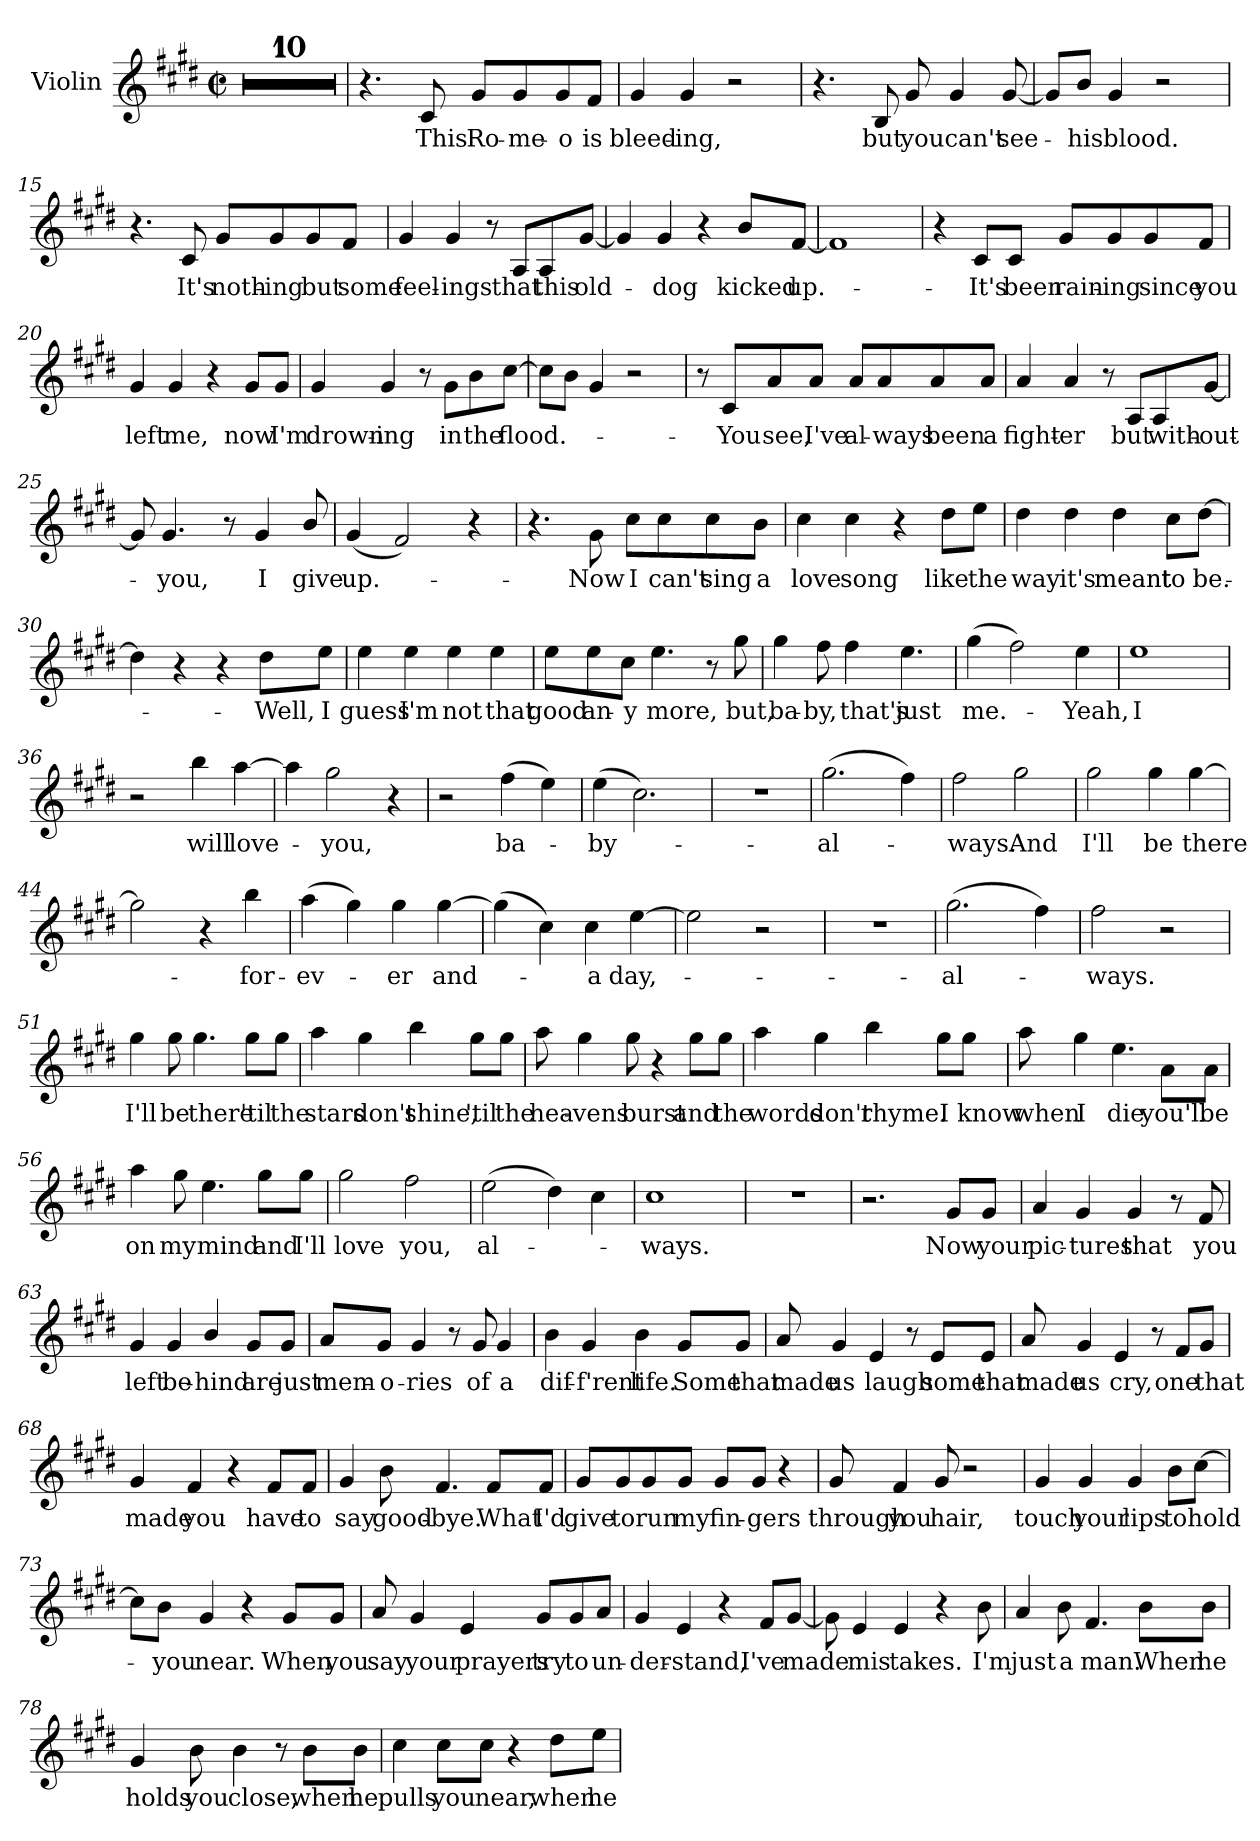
**kern	**text
*part1	*part1
*staff1	*staff1
*I"Violin	*
*I'Vln	*
*clefG2	*
*k[f#c#g#d#]	*
*E:	*
*M2/2	*
*met(c|)	*
=1	=1
1r	.
=2	=2
1r	.
=3	=3
1r	.
=4	=4
1r	.
=5	=5
1r	.
=6	=6
1r	.
=7	=7
1r	.
=8	=8
1r	.
=9	=9
1r	.
=10	=10
1r	.
=11	=11
4.r	.
8c#/	This
8g#/L	Ro-
8g#/	-me-
8g#/	-o
8f#/J	is
=12	=12
4g#/	bleed-
4g#/	-ing,
2r	.
!!LO:LB:g=z
=13	=13
4.r	.
8B/	but
8g#/	you
4g#/	can't
[8g#/	see-
=14	=14
8g#/L]	.
8b/J	-his
4g#/	blood.
2r	.
=15	=15
4.r	.
8c#/	It's
8g#/L	noth-
8g#/	-ing
8g#/	but
8f#/J	some
=16	=16
4g#/	feel-
4g#/	-ings
8r	.
8A/L	that
8A/	this
[8g#/J	old-
!!LO:LB:g=z
=17	=17
4g#/]	.
4g#/	-dog
4r	.
8b/L	kicked
[8f#/J	up.-
=18	=18
1f#]	.
=19	=19
4r	.
8c#/L	-It's
8c#/J	been
8g#/L	rain-
8g#/	-ing
8g#/	since
8f#/J	you
=20	=20
4g#/	left
4g#/	me,
4r	.
8g#/L	now
8g#/J	I'm
!!LO:LB:g=z
=21	=21
4g#/	drown-
4g#/	-ing
8r	.
8g#\L	in
8b\	the
[8cc#\J	flood.-
=22	=22
8cc#\L]	.
8b\J	.
4g#/	.
2r	.
=23	=23
8r	.
8c#/L	-You
8a/	see,
8a/J	I've
8a/L	al-
8a/	-ways
8a/	been
8a/J	a
=24	=24
4a/	fight-
4a/	-er
8r	.
8A/L	but
8A/	with-
[8g#/J	-out-
!!LO:LB:g=z
=25	=25
8g#/]	.
4.g#/	-you,
8r	.
4g#/	I
8b/	give
=26	=26
(4g#/	up.-
2f#/)	.
4r	.
=27	=27
4.r	.
8g#\	-Now
8cc#\L	I
8cc#\	can't
8cc#\	sing
8b\J	a
=28	=28
4cc#\	love
4cc#\	song
4r	.
8dd#\L	like
8ee\J	the
=29	=29
4dd#\	way
4dd#\	it's
4dd#\	meant
8cc#\L	to
[8dd#\J	be.-
!!LO:LB:g=z
=30	=30
4dd#\]	.
4r	.
4r	.
8dd#\L	-Well,
8ee\J	I
=31	=31
4ee\	guess
4ee\	I'm
4ee\	not
4ee\	that
=32	=32
8ee\L	good
8ee\	an-
8cc#\J	-y
4.ee\	more,
8r	.
8gg#\	but,
=33	=33
4gg#\	ba-
8ff#\	-by,
4ff#\	that's
4.ee\	just
=34	=34
(4gg#\	me.-
2ff#\)	.
4ee\	-Yeah,
=35	=35
1ee	I
!!LO:LB:g=z
=36	=36
2r	.
4bb\	will
[4aa\	love-
=37	=37
4aa\]	.
2gg#\	-you,
4r	.
=38	=38
2r	.
(4ff#\	ba-
4ee\)	.
=39	=39
(4ee\	-by-
2.cc#\)	.
=40	=40
1r	.
=41	=41
(2.gg#\	-al-
4ff#\)	.
=42	=42
2ff#\	-ways.
2gg#\	And
=43	=43
2gg#\	I'll
4gg#\	be
[4gg#\	there-
=44	=44
2gg#\]	.
4r	.
4bb\	-for-
=45	=45
(4aa\	-ev-
4gg#\)	.
4gg#\	-er
[4gg#\	and-
!!LO:LB:g=z
=46	=46
(4gg#\]	.
4cc#\)	.
4cc#\	-a
[4ee\	day,-
=47	=47
2ee\]	.
2r	.
=48	=48
1r	.
=49	=49
(2.gg#\	-al-
4ff#\)	.
=50	=50
2ff#\	-ways.
2r	.
=51	=51
4gg#\	I'll
8gg#\	be
4.gg#\	there
8gg#\L	'til
8gg#\J	the
=52	=52
4aa\	stars
4gg#\	don't
4bb\	shine,
8gg#\L	'til
8gg#\J	the
!!LO:LB:g=z
=53	=53
8aa\	hea-
4gg#\	-vens
8gg#\	burst
4r	.
8gg#\L	and
8gg#\J	the
=54	=54
4aa\	words
4gg#\	don't
4bb\	rhyme.
8gg#\L	I
8gg#\J	know
=55	=55
8aa\	when
4gg#\	I
4.ee\	die
8a\L	you'll
8a\J	be
!!LO:LB:g=z
=56	=56
4aa\	on
8gg#\	my
4.ee\	mind
8gg#\L	and
8gg#\J	I'll
=57	=57
2gg#\	love
2ff#\	you,
=58	=58
(2ee\	al-
4dd#\)	.
4cc#\	.
=59	=59
1cc#	-ways.
=60	=60
1r	.
=61	=61
2.r	.
8g#/L	Now
8g#/J	your
=62	=62
4a/	pic-
4g#/	-tures
4g#/	that
8r	.
8f#/	you
!!LO:LB:g=z
=63	=63
4g#/	left
4g#/	be-
4b/	-hind
8g#/L	are
8g#/J	just
=64	=64
8a/L	mem-
8g#/J	-o-
4g#/	-ries
8r	.
8g#/	of
4g#/	a
=65	=65
4b\	dif-
4g#/	-f'rent
4b\	life.
8g#/L	Some
8g#/J	that
=66	=66
8a/	made
4g#/	us
4e/	laugh
8r	.
8e/L	some
8e/J	that
!!LO:PB:g=z
=67	=67
8a/	made
4g#/	us
4e/	cry,
8r	.
8f#/L	one
8g#/J	that
=68	=68
4g#/	made
4f#/	you
4r	.
8f#/L	have
8f#/J	to
=69	=69
4g#/	say
8b\	good-
4.f#/	-bye.
8f#/L	What
8f#/J	I'd
=70	=70
8g#/L	give
8g#/	to
8g#/	run
8g#/J	my
8g#/L	fin-
8g#/J	-gers
4r	.
!!LO:LB:g=z
=71	=71
8g#/	through
4f#/	you
8g#/	hair,
2r	.
=72	=72
4g#/	touch
4g#/	your
4g#/	lips
8b\L	to
[8cc#\J	hold-
=73	=73
8cc#\L]	.
8b\J	-you
4g#/	near.
4r	.
8g#/L	When
8g#/J	you
!!LO:LB:g=z
=74	=74
8a/	say
4g#/	your
4e/	prayers
8g#/L	try
8g#/	to
8a/J	un-
=75	=75
4g#/	-der-
4e/	-stand,
4r	.
8f#/L	I've
[8g#/J	made
=76	=76
8g#\]	.
4e/	mis
4e/	takes.
4r	.
8b\	I'm
=77	=77
4a/	just
8b\	a
4.f#/	man.
8b\L	When
8b\J	he
!!LO:LB:g=z
=78	=78
4g#/	holds
8b\	you
4b\	close,
8r	.
8b\L	when
8b\J	he
=79	=79
4cc#\	pulls
8cc#\L	you
8cc#\J	near,
4r	.
8dd#\L	when
8ee\J	he
=	=
*-	*-
